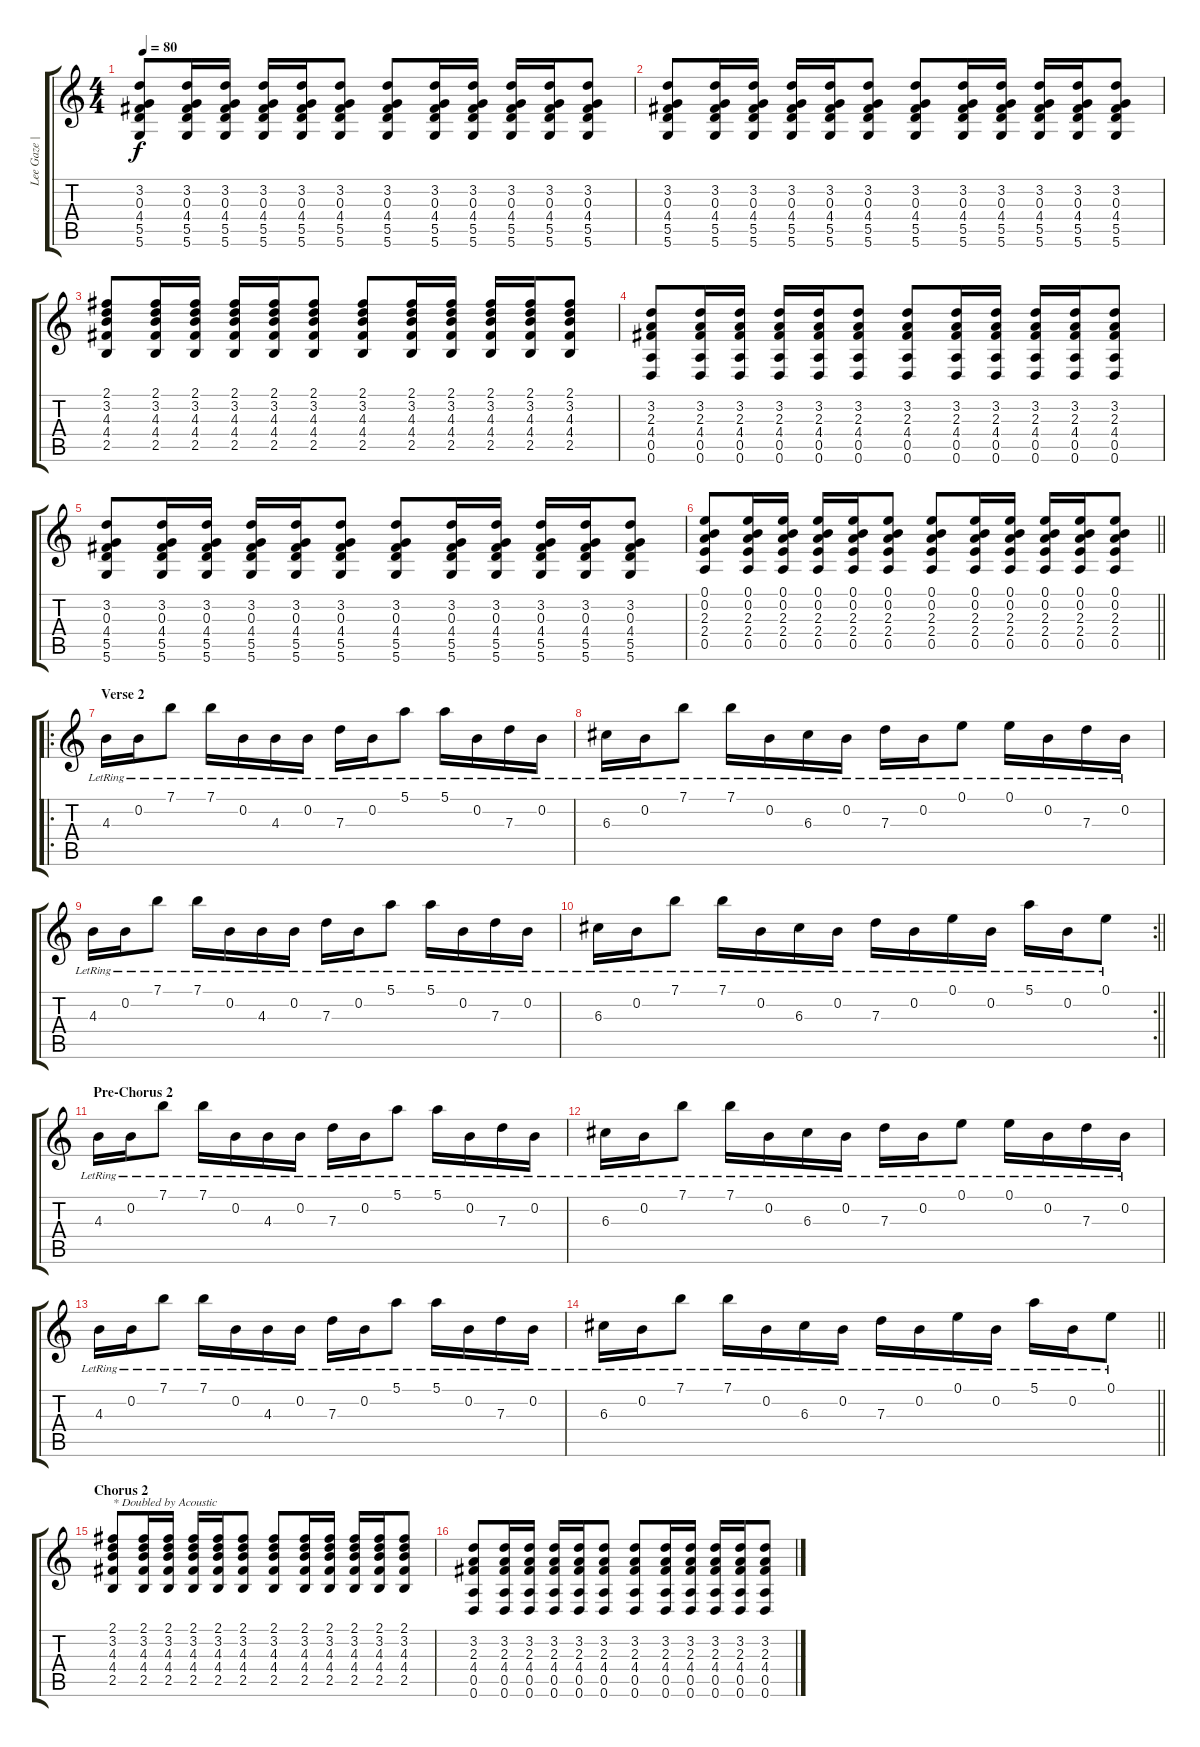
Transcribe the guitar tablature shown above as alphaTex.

\track ("Lee Gaze | Lead" "Lee Gaze |") {instrument electricguitarjazz}
\staff {score tabs}
\tuning (E4 B3 G3 D3 A2 D2) {hide}
\ts (4 4)
\tempo 80
\clef g2
\ks c
(3.2 0.3 4.4 5.5 5.6).8{dy f} (3.2 0.3 4.4 5.5 5.6).16 (3.2 0.3 4.4 5.5 5.6).16 (3.2 0.3 4.4 5.5 5.6).16 (3.2 0.3 4.4 5.5 5.6).16 (3.2 0.3 4.4 5.5 5.6).8 (3.2 0.3 4.4 5.5 5.6).8 (3.2 0.3 4.4 5.5 5.6).16 (3.2 0.3 4.4 5.5 5.6).16 (3.2 0.3 4.4 5.5 5.6).16 (3.2 0.3 4.4 5.5 5.6).16 (3.2 0.3 4.4 5.5 5.6).8 |
(3.2 0.3 4.4 5.5 5.6).8 (3.2 0.3 4.4 5.5 5.6).16 (3.2 0.3 4.4 5.5 5.6).16 (3.2 0.3 4.4 5.5 5.6).16 (3.2 0.3 4.4 5.5 5.6).16 (3.2 0.3 4.4 5.5 5.6).8 (3.2 0.3 4.4 5.5 5.6).8 (3.2 0.3 4.4 5.5 5.6).16 (3.2 0.3 4.4 5.5 5.6).16 (3.2 0.3 4.4 5.5 5.6).16 (3.2 0.3 4.4 5.5 5.6).16 (3.2 0.3 4.4 5.5 5.6).8 |
(2.1 3.2 4.3 4.4 2.5).8 (2.1 3.2 4.3 4.4 2.5).16 (2.1 3.2 4.3 4.4 2.5).16 (2.1 3.2 4.3 4.4 2.5).16 (2.1 3.2 4.3 4.4 2.5).16 (2.1 3.2 4.3 4.4 2.5).8 (2.1 3.2 4.3 4.4 2.5).8 (2.1 3.2 4.3 4.4 2.5).16 (2.1 3.2 4.3 4.4 2.5).16 (2.1 3.2 4.3 4.4 2.5).16 (2.1 3.2 4.3 4.4 2.5).16 (2.1 3.2 4.3 4.4 2.5).8 |
(3.2 2.3 4.4 0.5 0.6).8 (3.2 2.3 4.4 0.5 0.6).16 (3.2 2.3 4.4 0.5 0.6).16 (3.2 2.3 4.4 0.5 0.6).16 (3.2 2.3 4.4 0.5 0.6).16 (3.2 2.3 4.4 0.5 0.6).8 (3.2 2.3 4.4 0.5 0.6).8 (3.2 2.3 4.4 0.5 0.6).16 (3.2 2.3 4.4 0.5 0.6).16 (3.2 2.3 4.4 0.5 0.6).16 (3.2 2.3 4.4 0.5 0.6).16 (3.2 2.3 4.4 0.5 0.6).8 |
(3.2 0.3 4.4 5.5 5.6).8 (3.2 0.3 4.4 5.5 5.6).16 (3.2 0.3 4.4 5.5 5.6).16 (3.2 0.3 4.4 5.5 5.6).16 (3.2 0.3 4.4 5.5 5.6).16 (3.2 0.3 4.4 5.5 5.6).8 (3.2 0.3 4.4 5.5 5.6).8 (3.2 0.3 4.4 5.5 5.6).16 (3.2 0.3 4.4 5.5 5.6).16 (3.2 0.3 4.4 5.5 5.6).16 (3.2 0.3 4.4 5.5 5.6).16 (3.2 0.3 4.4 5.5 5.6).8 |
\barLineRight lightlight
(0.1 0.2 2.3 2.4 0.5).8 (0.1 0.2 2.3 2.4 0.5).16 (0.1 0.2 2.3 2.4 0.5).16 (0.1 0.2 2.3 2.4 0.5).16 (0.1 0.2 2.3 2.4 0.5).16 (0.1 0.2 2.3 2.4 0.5).8 (0.1 0.2 2.3 2.4 0.5).8 (0.1 0.2 2.3 2.4 0.5).16 (0.1 0.2 2.3 2.4 0.5).16 (0.1 0.2 2.3 2.4 0.5).16 (0.1 0.2 2.3 2.4 0.5).16 (0.1 0.2 2.3 2.4 0.5).8 |
\ro
\section ("" "Verse 2")
4.3{lr}.16 0.2{lr}.16 7.1{lr}.8 7.1{lr}.16 0.2{lr}.16 4.3{lr}.16 0.2{lr}.16 7.3{lr}.16 0.2{lr}.16 5.1{lr}.8 5.1{lr}.16 0.2{lr}.16 7.3{lr}.16 0.2{lr}.16 |
6.3{lr}.16 0.2{lr}.16 7.1{lr}.8 7.1{lr}.16 0.2{lr}.16 6.3{lr}.16 0.2{lr}.16 7.3{lr}.16 0.2{lr}.16 0.1{lr}.8 0.1{lr}.16 0.2{lr}.16 7.3{lr}.16 0.2{lr}.16 |
4.3{lr}.16 0.2{lr}.16 7.1{lr}.8 7.1{lr}.16 0.2{lr}.16 4.3{lr}.16 0.2{lr}.16 7.3{lr}.16 0.2{lr}.16 5.1{lr}.8 5.1{lr}.16 0.2{lr}.16 7.3{lr}.16 0.2{lr}.16 |
\rc 2
\barLineRight lightlight
6.3{lr}.16 0.2{lr}.16 7.1{lr}.8 7.1{lr}.16 0.2{lr}.16 6.3{lr}.16 0.2{lr}.16 7.3{lr}.16 0.2{lr}.16 0.1{lr}.16 0.2{lr}.16 5.1{lr}.16 0.2{lr}.16 0.1{lr}.8 |
\section ("" "Pre-Chorus 2")
4.3{lr}.16 0.2{lr}.16 7.1{lr}.8 7.1{lr}.16 0.2{lr}.16 4.3{lr}.16 0.2{lr}.16 7.3{lr}.16 0.2{lr}.16 5.1{lr}.8 5.1{lr}.16 0.2{lr}.16 7.3{lr}.16 0.2{lr}.16 |
6.3{lr}.16 0.2{lr}.16 7.1{lr}.8 7.1{lr}.16 0.2{lr}.16 6.3{lr}.16 0.2{lr}.16 7.3{lr}.16 0.2{lr}.16 0.1{lr}.8 0.1{lr}.16 0.2{lr}.16 7.3{lr}.16 0.2{lr}.16 |
4.3{lr}.16 0.2{lr}.16 7.1{lr}.8 7.1{lr}.16 0.2{lr}.16 4.3{lr}.16 0.2{lr}.16 7.3{lr}.16 0.2{lr}.16 5.1{lr}.8 5.1{lr}.16 0.2{lr}.16 7.3{lr}.16 0.2{lr}.16 |
\barLineRight lightlight
6.3{lr}.16 0.2{lr}.16 7.1{lr}.8 7.1{lr}.16 0.2{lr}.16 6.3{lr}.16 0.2{lr}.16 7.3{lr}.16 0.2{lr}.16 0.1{lr}.16 0.2{lr}.16 5.1{lr}.16 0.2{lr}.16 0.1{lr}.8 |
\section ("" "Chorus 2")
(2.1 3.2 4.3 4.4 2.5).8{txt "* Doubled by Acoustic"} (2.1 3.2 4.3 4.4 2.5).16 (2.1 3.2 4.3 4.4 2.5).16 (2.1 3.2 4.3 4.4 2.5).16 (2.1 3.2 4.3 4.4 2.5).16 (2.1 3.2 4.3 4.4 2.5).8 (2.1 3.2 4.3 4.4 2.5).8 (2.1 3.2 4.3 4.4 2.5).16 (2.1 3.2 4.3 4.4 2.5).16 (2.1 3.2 4.3 4.4 2.5).16 (2.1 3.2 4.3 4.4 2.5).16 (2.1 3.2 4.3 4.4 2.5).8 |
(3.2 2.3 4.4 0.5 0.6).8 (3.2 2.3 4.4 0.5 0.6).16 (3.2 2.3 4.4 0.5 0.6).16 (3.2 2.3 4.4 0.5 0.6).16 (3.2 2.3 4.4 0.5 0.6).16 (3.2 2.3 4.4 0.5 0.6).8 (3.2 2.3 4.4 0.5 0.6).8 (3.2 2.3 4.4 0.5 0.6).16 (3.2 2.3 4.4 0.5 0.6).16 (3.2 2.3 4.4 0.5 0.6).16 (3.2 2.3 4.4 0.5 0.6).16 (3.2 2.3 4.4 0.5 0.6).8
